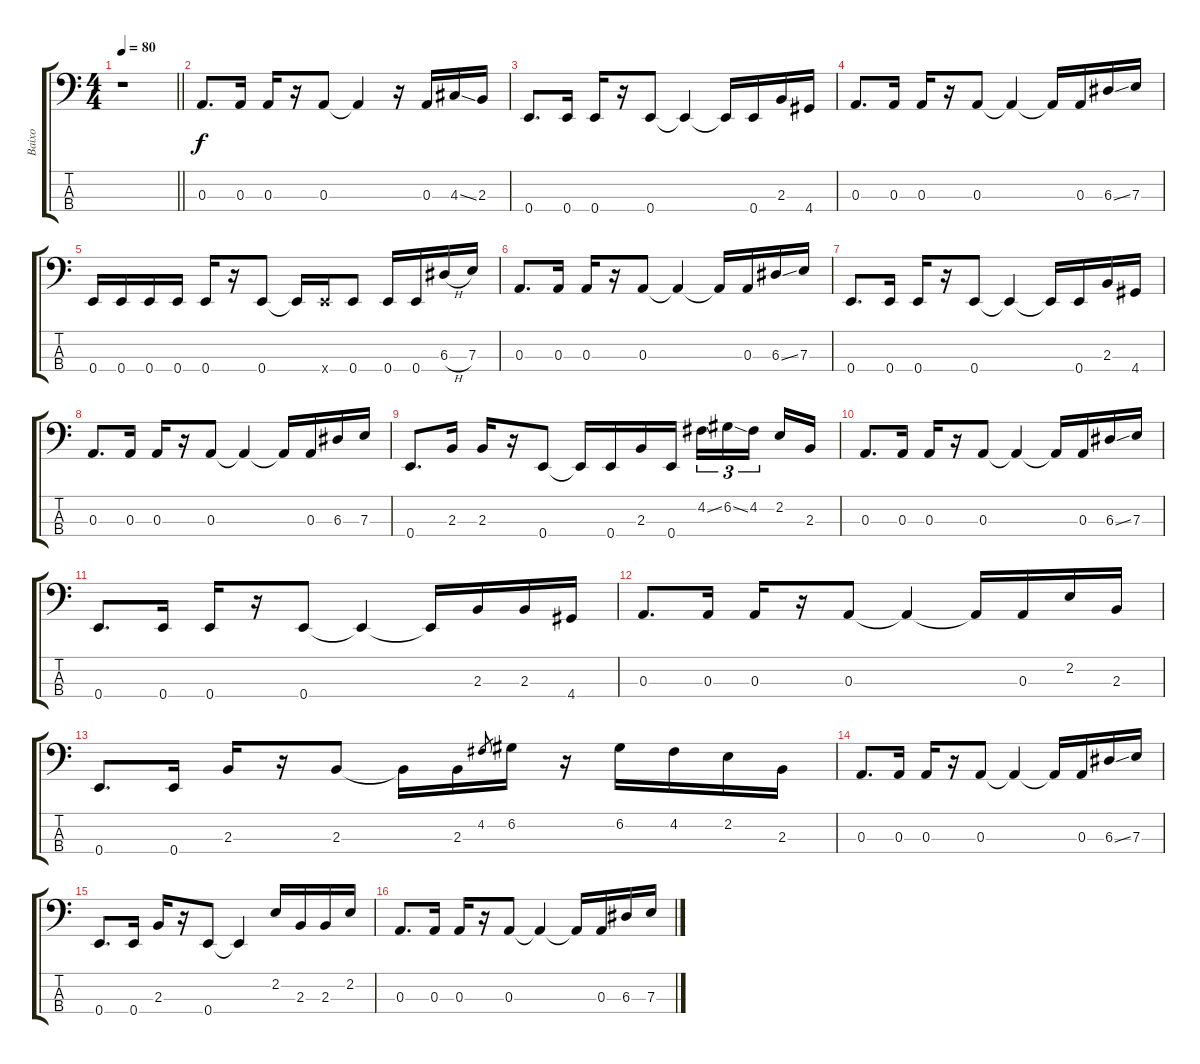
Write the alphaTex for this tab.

\track ("Baixo" "Baixo") {instrument electricbassfinger}
\staff {score tabs}
\tuning (G2 D2 A1 E1) {hide}
\ts (4 4)
\tempo 80
\clef f4
\barLineRight lightlight
\ks c
r.1{dy f instrument electricbassfinger} |
0.3.8{d} 0.3.16 0.3.16 r.16 0.3.8 0.3{t}.4 r.16 0.3.16 4.3{ss}.16 2.3.16 |
0.4.8{d} 0.4.16 0.4.16 r.16 0.4.8 0.4{t}.4 0.4{t}.16 0.4.16 2.3.16 4.4.16 |
0.3.8{d} 0.3.16 0.3.16 r.16 0.3.8 0.3{t}.4 0.3{t}.16 0.3.16 6.3{ss}.16 7.3.16 |
0.4.16 0.4.16 0.4.16 0.4.16 0.4.16 r.16 0.4.8 0.4{t}.16 0.4{x}.16 0.4.8 0.4.16 0.4.16 6.3{h}.16 7.3.16 |
0.3.8{d} 0.3.16 0.3.16 r.16 0.3.8 0.3{t}.4 0.3{t}.16 0.3.16 6.3{ss}.16 7.3.16 |
0.4.8{d} 0.4.16 0.4.16 r.16 0.4.8 0.4{t}.4 0.4{t}.16 0.4.16 2.3.16 4.4.16 |
0.3.8{d} 0.3.16 0.3.16 r.16 0.3.8 0.3{t}.4 0.3{t}.16 0.3.16 6.3.16 7.3.16 |
0.4.8{d} 2.3.16 2.3.16 r.16 0.4.8 0.4{t}.16 0.4.16 2.3.16 0.4.16 4.2{ss}.16{tu (3 2)} 6.2{ss}.16{tu (3 2)} 4.2.16{tu (3 2) beam splitsecondary} 2.2.16 2.3.16 |
0.3.8{d} 0.3.16 0.3.16 r.16 0.3.8 0.3{t}.4 0.3{t}.16 0.3.16 6.3{ss}.16 7.3.16 |
0.4.8{d} 0.4.16 0.4.16 r.16 0.4.8 0.4{t}.4 0.4{t}.16 2.3.16 2.3.16 4.4.16 |
0.3.8{d} 0.3.16 0.3.16 r.16 0.3.8 0.3{t}.4 0.3{t}.16 0.3.16 2.2.16 2.3.16 |
0.4.8{d} 0.4.16 2.3.16 r.16 2.3.8 2.3{t}.16 2.3.16 4.2.8{gr} 6.2.16 r.16 6.2.16 4.2.16 2.2.16 2.3.16 |
0.3.8{d} 0.3.16 0.3.16 r.16 0.3.8 0.3{t}.4 0.3{t}.16 0.3.16 6.3{ss}.16 7.3.16 |
0.4.8{d} 0.4.16 2.3.16 r.16 0.4.8 0.4{t}.4 2.2.16 2.3.16 2.3.16 2.2.16 |
0.3.8{d} 0.3.16 0.3.16 r.16 0.3.8 0.3{t}.4 0.3{t}.16 0.3.16 6.3.16 7.3.16
